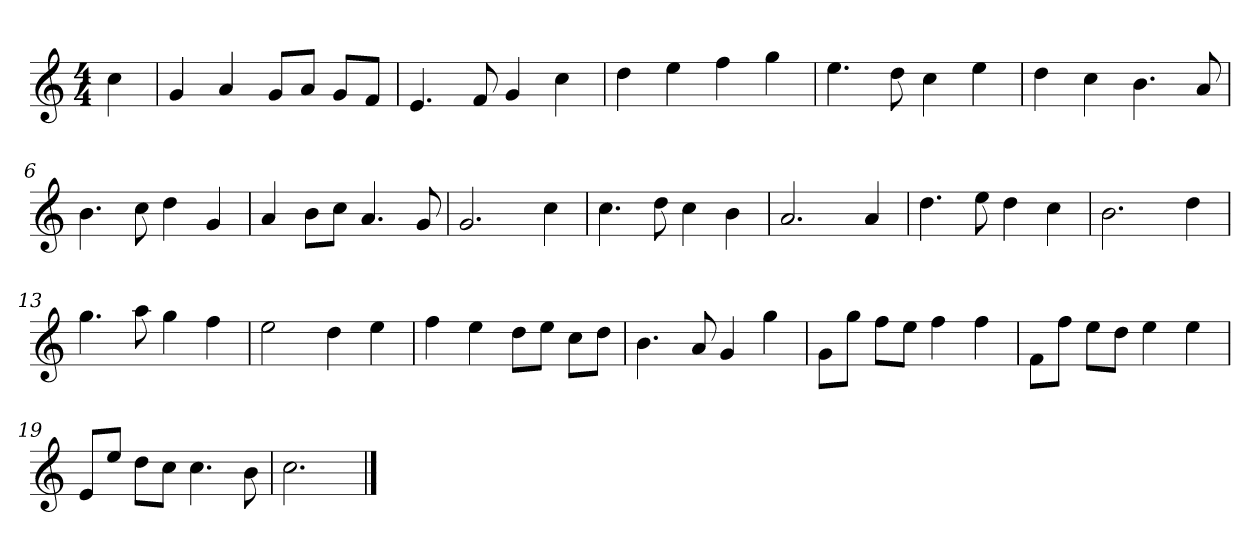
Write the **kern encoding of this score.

**kern
*part1
*staff1
*k[]
*M4/4
*MM120
=
4cc
=1
4g
4a
8gL
8aJ
8gL
8fJ
=2
4.e
8f
4g
4cc
=3
4dd
4ee
4ff
4gg
=4
4.ee
8dd
4cc
4ee
=5
4dd
4cc
4.b
8a
=6
4.b
8cc
4dd
4g
=7
4a
8bL
8ccJ
4.a
8g
=8
2.g
4cc
=9
4.cc
8dd
4cc
4b
=10
2.a
4a
=11
4.dd
8ee
4dd
4cc
=12
2.b
4dd
=13
4.gg
8aa
4gg
4ff
=14
2ee
4dd
4ee
=15
4ff
4ee
8ddL
8eeJ
8ccL
8ddJ
=16
4.b
8a
4g
4gg
=17
8gL
8ggJ
8ffL
8eeJ
4ff
4ff
=18
8fL
8ffJ
8eeL
8ddJ
4ee
4ee
=19
8eL
8eeJ
8ddL
8ccJ
4.cc
8b
=20
2.cc
==
*-
